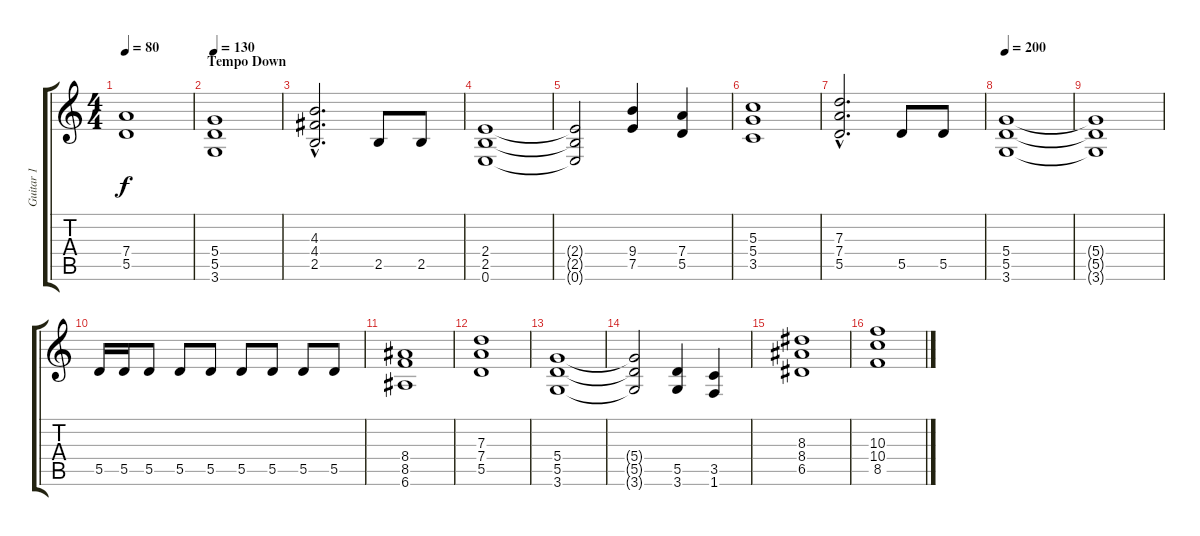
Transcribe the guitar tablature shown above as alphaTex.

\track ("Guitar 1" "Guitar 1") {instrument overdrivenguitar}
\staff {score tabs}
\tuning (E4 B3 G3 D3 A2 E2) {hide}
\ts (4 4)
\tempo 80
\clef g2
\ks c
(7.4{t} 5.5{t}).1{dy f} |
\section ("" "Tempo Down")
\tempo 130
(5.4 5.5 3.6).1{volume 13} |
(4.3{hac} 4.4{hac} 2.5{hac}).2{d} 2.5.8 2.5.8 |
(2.4 2.5 0.6).1 |
(2.4{t} 2.5{t} 0.6{t}).2 (9.4 7.5).4 (7.4 5.5).4 |
(5.3 5.4 3.5).1 |
(7.3{hac} 7.4{hac} 5.5{hac}).2{d} 5.5.8 5.5.8 |
\tempo 200
(5.4 5.5 3.6).1 |
(5.4{t} 5.5{t} 3.6{t}).1 |
5.5.16 5.5.16 5.5.8 5.5.8 5.5.8 5.5.8 5.5.8 5.5.8 5.5.8 |
\section ("" "")
(8.4 8.5 6.6).1 |
(7.3 7.4 5.5).1 |
(5.4 5.5 3.6).1 |
(5.4{t} 5.5{t} 3.6{t}).2 (5.5 3.6).4 (3.5 1.6).4 |
(8.3 8.4 6.5).1 |
(10.3 10.4 8.5).1
